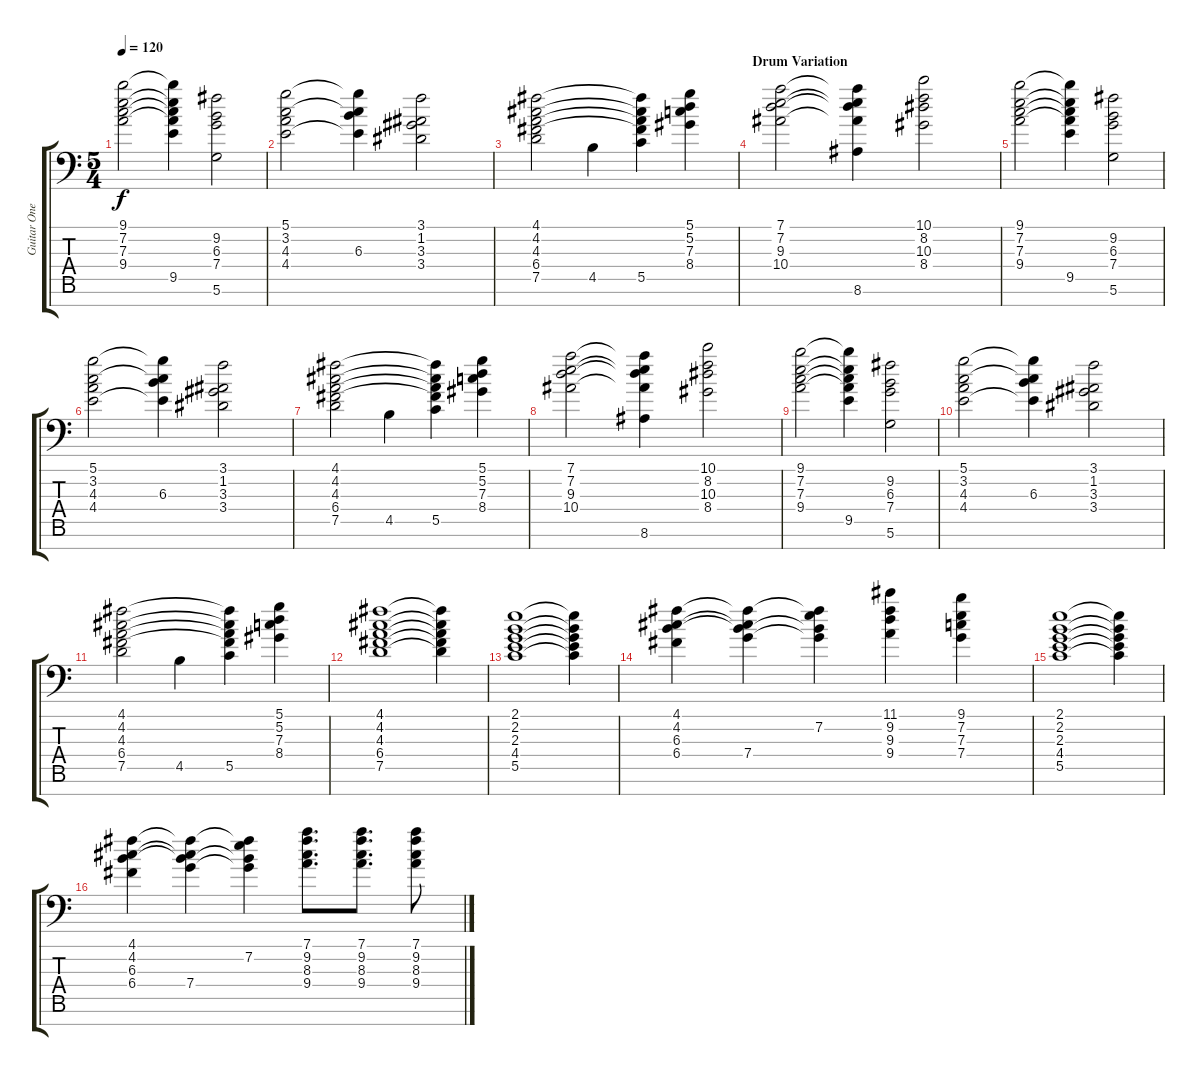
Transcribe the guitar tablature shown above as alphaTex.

\track ("Guitar One" "Guitar One") {instrument overdrivenguitar}
\staff {score tabs}
\tuning (D4 A3 F3 C3 G2 D2 A1) {hide}
\ts (5 4)
\tempo 120
\clef f4
\ks c
(9.1 7.2 7.3 9.4).2{dy f} (9.1{t} 7.2{t} 7.3{t} 9.4{t} 9.5).4 (9.2 6.3 7.4 5.6).2 |
(5.1 3.2 4.3 4.4).2 (5.1{t} 3.2{t} 6.3 4.4{t}).4 (3.1 1.2 3.3 3.4).2 |
(4.1 4.2 4.3 6.4 7.5).2 4.5.4 (4.1{t} 4.2{t} 4.3{t} 6.4{t} 5.5).4 (5.1 5.2 7.3 8.4).4 |
\section ("" "Drum Variation")
(7.1 7.2 9.3 10.4).2 (7.1{t} 7.2{t} 9.3{t} 10.4{t} 8.6).4 (10.1 8.2 10.3 8.4).2 |
(9.1 7.2 7.3 9.4).2 (9.1{t} 7.2{t} 7.3{t} 9.4{t} 9.5).4 (9.2 6.3 7.4 5.6).2 |
(5.1 3.2 4.3 4.4).2 (5.1{t} 3.2{t} 6.3 4.4{t}).4 (3.1 1.2 3.3 3.4).2 |
(4.1 4.2 4.3 6.4 7.5).2 4.5.4 (4.1{t} 4.2{t} 4.3{t} 6.4{t} 5.5).4 (5.1 5.2 7.3 8.4).4 |
(7.1 7.2 9.3 10.4).2 (7.1{t} 7.2{t} 9.3{t} 10.4{t} 8.6).4 (10.1 8.2 10.3 8.4).2 |
(9.1 7.2 7.3 9.4).2 (9.1{t} 7.2{t} 7.3{t} 9.4{t} 9.5).4 (9.2 6.3 7.4 5.6).2 |
(5.1 3.2 4.3 4.4).2 (5.1{t} 3.2{t} 6.3 4.4{t}).4 (3.1 1.2 3.3 3.4).2 |
(4.1 4.2 4.3 6.4 7.5).2 4.5.4 (4.1{t} 4.2{t} 4.3{t} 6.4{t} 5.5).4 (5.1 5.2 7.3 8.4).4 |
(4.1 4.2 4.3 6.4 7.5).1 (4.1{t} 4.2{t} 4.3{t} 6.4{t} 7.5{t}).4 |
(2.1 2.2 2.3 4.4 5.5).1 (2.1{t} 2.2{t} 2.3{t} 4.4{t} 5.5{t}).4 |
(4.1 4.2 6.3 6.4).4 (4.1{t} 4.2{t} 6.3{t} 7.4).4 (4.1{t} 7.2 6.3{t} 7.4{t}).4 (11.1 9.2 9.3 9.4).4 (9.1 7.2 7.3 7.4).4 |
(2.1 2.2 2.3 4.4 5.5).1 (2.1{t} 2.2{t} 2.3{t} 4.4{t} 5.5{t}).4 |
(4.1 4.2 6.3 6.4).4 (4.1{t} 4.2{t} 6.3{t} 7.4).4 (4.1{t} 7.2 6.3{t} 7.4{t}).4 (7.1 9.2 8.3 9.4).8{d} (7.1 9.2 8.3 9.4).8{d} (7.1 9.2 8.3 9.4).8
